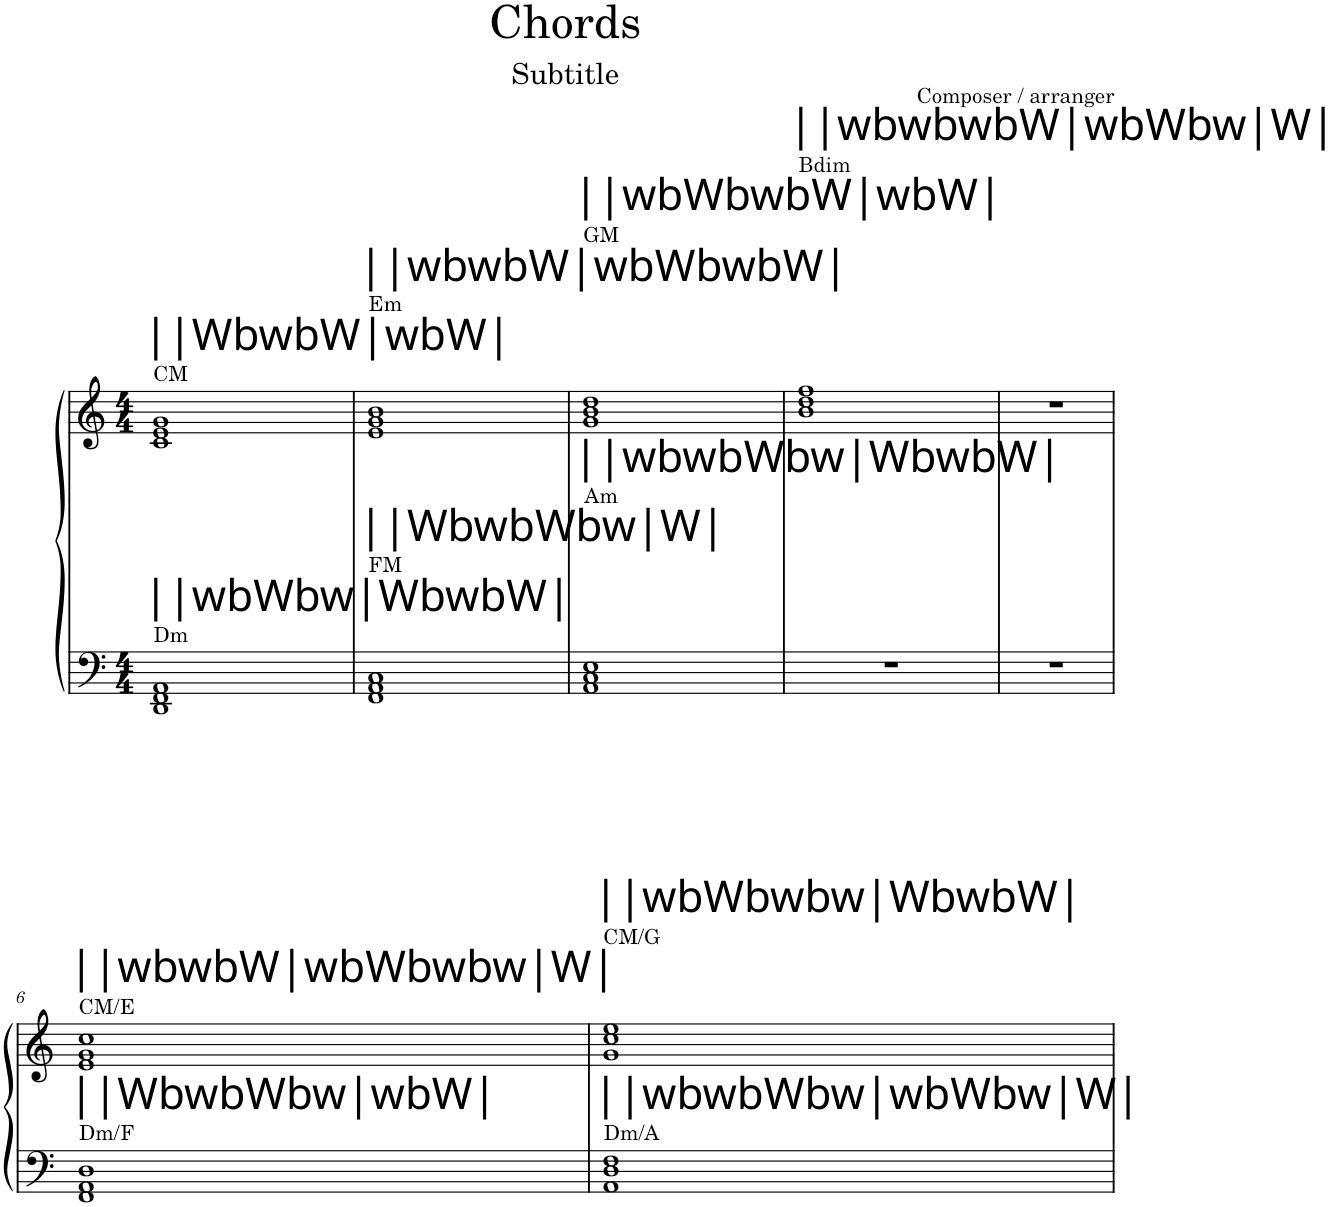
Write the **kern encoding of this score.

**kern	**kern
*part1	*part1
*staff2	*staff1
*I"Piano	*
*I'Pno.	*
*clefF4	*clefG2
*k[]	*k[]
*M4/4	*M4/4
=1	=1
!	!LO:TX:a:t=CM
!	!LO:TX:a:t=||WbwbW|wbW|
!LO:TX:a:t=Dm	!
!LO:TX:a:t=||wbWbw|WbwbW|	!
1DD 1FF 1AA	1c 1e 1g
=2	=2
!	!LO:TX:a:t=Em
!	!LO:TX:a:t=||wbwbW|wbWbwbW|
!LO:TX:a:t=FM	!
!LO:TX:a:t=||WbwbWbw|W|	!
1FF 1AA 1C	1e 1g 1b
=3	=3
!	!LO:TX:a:t=GM
!	!LO:TX:a:t=||wbWbwbW|wbW|
!LO:TX:a:t=Am	!
!LO:TX:a:t=||wbwbWbw|WbwbW|	!
1AA 1C 1E	1g 1b 1dd
=4	=4
!	!LO:TX:a:t=Bdim
!	!LO:TX:a:t=||wbwbwbW|wbWbw|W|
1r	1b 1dd 1ff
=5	=5
1r	1r
!!LO:LB:g=z
=6	=6
!	!LO:TX:a:t=CM/E
!	!LO:TX:a:t=||wbwbW|wbWbwbw|W|
!LO:TX:a:t=Dm/F	!
!LO:TX:a:t=||WbwbWbw|wbW|	!
1FF 1AA 1D	1e 1g 1cc
=7	=7
!	!LO:TX:a:t=CM/G
!	!LO:TX:a:t=||wbWbwbw|WbwbW|
!LO:TX:a:t=Dm/A	!
!LO:TX:a:t=||wbwbWbw|wbWbw|W|	!
1AA 1D 1F	1g 1cc 1ee
=	=
*-	*-
